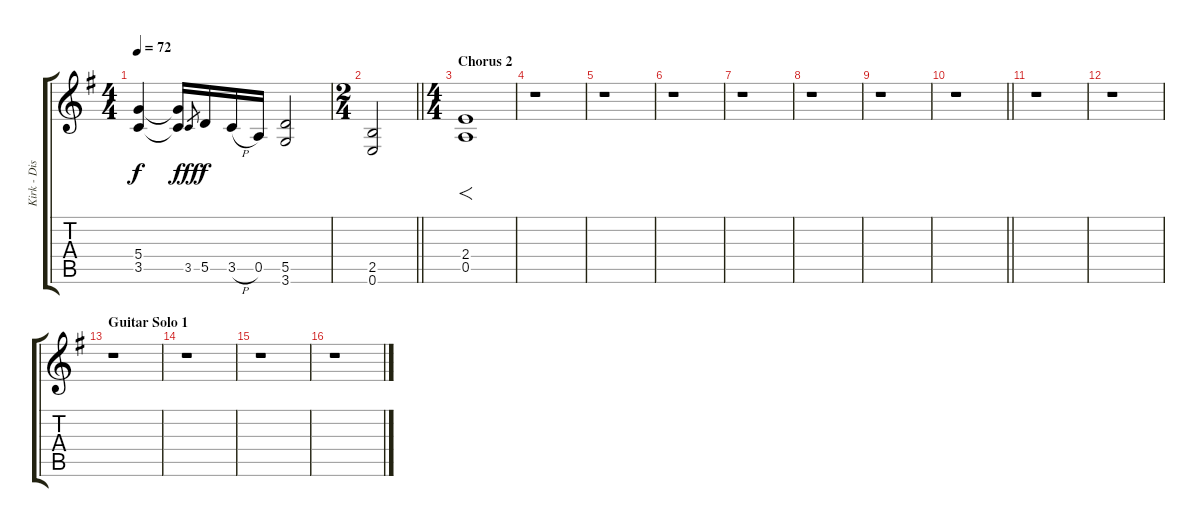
\track ("Kirk - Dist Gtr III" "Kirk - Dis") {instrument electricguitarclean}
\staff {score tabs}
\tuning (E4 B3 G3 D3 A2 E2) {hide}
\ts (4 4)
\tempo 72
\clef g2
\ks eminor
(5.4 3.5).4{dy f} (5.4{t} 3.5{t}).16 3.5.8{gr dy fff} 5.5.16{dy f} 3.5{h}.16 0.5.16 (5.5 3.6).2 |
\ts (2 4)
\barLineRight lightlight
(2.5 0.6).2 |
\ts (4 4)
\section ("" "Chorus 2")
(2.4 0.5).1{f volume 4} |
r.1{volume 0} |
r.1 |
r.1 |
r.1 |
r.1 |
r.1 |
\barLineRight lightlight
r.1 |
r.1 |
r.1 |
\section ("" "Guitar Solo 1")
r.1 |
r.1 |
r.1 |
r.1
